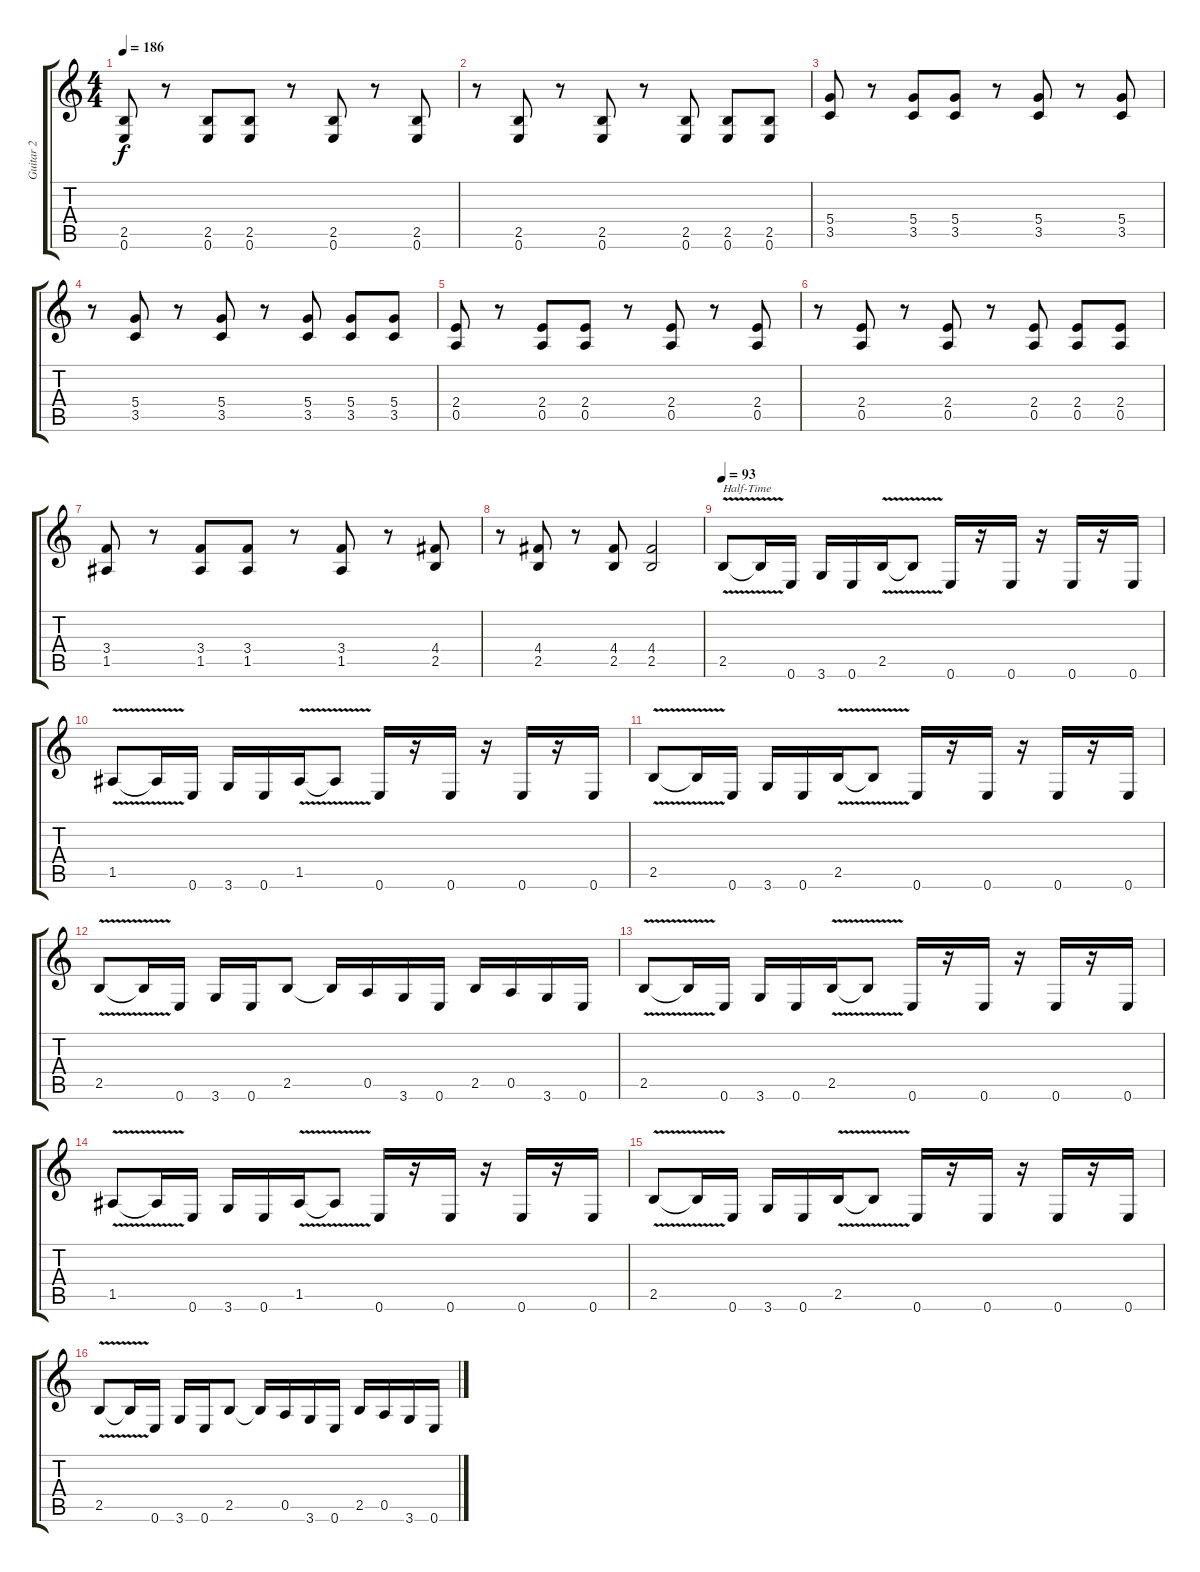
\track ("Guitar 2" "Guitar 2") {instrument distortionguitar}
\staff {score tabs}
\tuning (E4 B3 G3 D3 A2 E2) {hide}
\ts (4 4)
\tempo 186
\clef g2
\ks c
(2.5 0.6).8{dy f} r.8 (2.5 0.6).8 (2.5 0.6).8 r.8 (2.5 0.6).8 r.8 (2.5 0.6).8 |
r.8 (2.5 0.6).8 r.8 (2.5 0.6).8 r.8 (2.5 0.6).8 (2.5 0.6).8 (2.5 0.6).8 |
(5.4 3.5).8 r.8 (5.4 3.5).8 (5.4 3.5).8 r.8 (5.4 3.5).8 r.8 (5.4 3.5).8 |
r.8 (5.4 3.5).8 r.8 (5.4 3.5).8 r.8 (5.4 3.5).8 (5.4 3.5).8 (5.4 3.5).8 |
(2.4 0.5).8 r.8 (2.4 0.5).8 (2.4 0.5).8 r.8 (2.4 0.5).8 r.8 (2.4 0.5).8 |
r.8 (2.4 0.5).8 r.8 (2.4 0.5).8 r.8 (2.4 0.5).8 (2.4 0.5).8 (2.4 0.5).8 |
(3.4 1.5).8 r.8 (3.4 1.5).8 (3.4 1.5).8 r.8 (3.4 1.5).8 r.8 (4.4 2.5).8 |
r.8 (4.4 2.5).8 r.8 (4.4 2.5).8 (4.4 2.5).2 |
\tempo 93
2.5{v}.8{txt "Half-Time"} 2.5{t}.16 0.6.16 3.6.16 0.6.16 2.5{v}.16 2.5{t}.8 0.6.16 r.16 0.6.16 r.16 0.6.16 r.16 0.6.16 |
1.5{v}.8 1.5{t}.16 0.6.16 3.6.16 0.6.16 1.5{v}.16 1.5{t}.8 0.6.16 r.16 0.6.16 r.16 0.6.16 r.16 0.6.16 |
2.5{v}.8 2.5{t}.16 0.6.16 3.6.16 0.6.16 2.5{v}.16 2.5{t}.8 0.6.16 r.16 0.6.16 r.16 0.6.16 r.16 0.6.16 |
2.5{v}.8 2.5{t}.16 0.6.16 3.6.16 0.6.16 2.5.8 2.5{t}.16 0.5.16 3.6.16 0.6.16 2.5.16 0.5.16 3.6.16 0.6.16 |
2.5{v}.8 2.5{t}.16 0.6.16 3.6.16 0.6.16 2.5{v}.16 2.5{t}.8 0.6.16 r.16 0.6.16 r.16 0.6.16 r.16 0.6.16 |
1.5{v}.8 1.5{t}.16 0.6.16 3.6.16 0.6.16 1.5{v}.16 1.5{t}.8 0.6.16 r.16 0.6.16 r.16 0.6.16 r.16 0.6.16 |
2.5{v}.8 2.5{t}.16 0.6.16 3.6.16 0.6.16 2.5{v}.16 2.5{t}.8 0.6.16 r.16 0.6.16 r.16 0.6.16 r.16 0.6.16 |
2.5{v}.8 2.5{t}.16 0.6.16 3.6.16 0.6.16 2.5.8 2.5{t}.16 0.5.16 3.6.16 0.6.16 2.5.16 0.5.16 3.6.16 0.6.16
